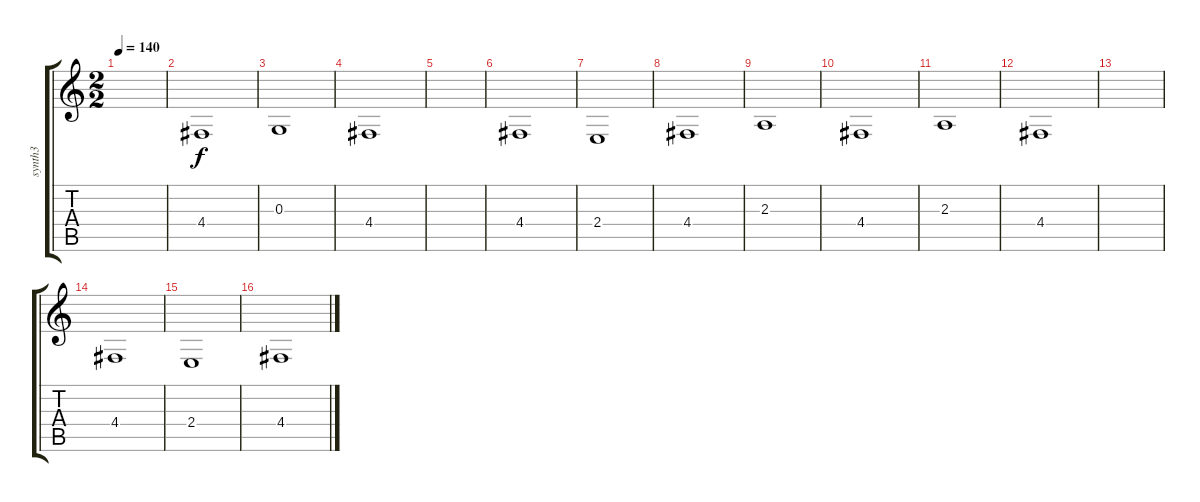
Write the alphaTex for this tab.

\track ("synth3" "synth3") {instrument pad8sweep}
\staff {score tabs}
\tuning (E4 B3 G3 D3 A2 E2) {hide}
\ts (2 2)
\tempo 140
\clef g2
\ks c
|
4.4.1 |
0.3.1 |
4.4.1 |
|
4.4.1 |
2.4.1 |
4.4.1 |
2.3.1 |
4.4.1 |
2.3.1 |
4.4.1 |
|
4.4.1 |
2.4.1 |
4.4.1
